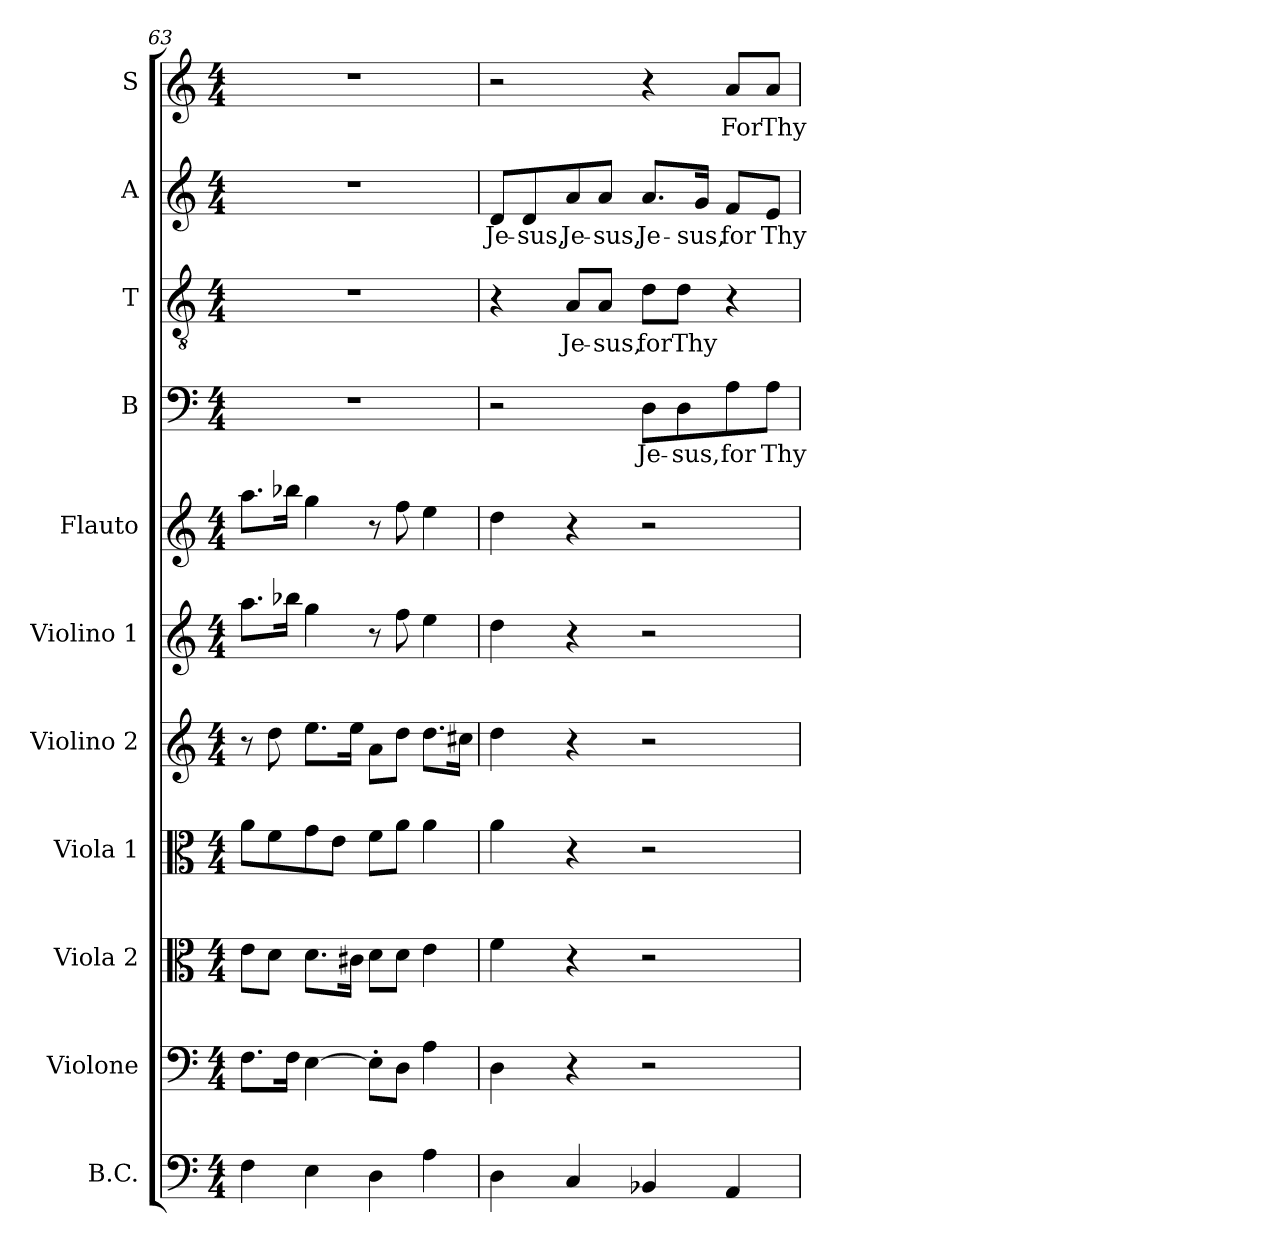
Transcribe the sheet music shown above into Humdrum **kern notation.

**kern	**kern	**kern	**kern	**kern	**kern	**kern	**kern	**text	**kern	**text	**kern	**text	**kern	**text
*part11	*part10	*part9	*part8	*part7	*part6	*part5	*part4	*part4	*part3	*part3	*part2	*part2	*part1	*part1
*staff11	*staff10	*staff9	*staff8	*staff7	*staff6	*staff5	*staff4	*staff4	*staff3	*staff3	*staff2	*staff2	*staff1	*staff1
*I"B.C.	*I"Violone	*I"Viola 2	*I"Viola 1	*I"Violino 2	*I"Violino 1	*I"Flauto	*I"B	*	*I"T	*	*I"A	*	*I"S	*
*I'B.C.	*I'Vne.	*I'Va2	*I'Va1	*I'Vn2	*I'Vn1	*I'Fl.	*I'B	*	*I'T	*	*I'A	*	*I'S	*
*clefF4	*clefF4	*clefC3	*clefC3	*clefG2	*clefG2	*clefG2	*clefF4	*	*clefGv2	*	*clefG2	*	*clefG2	*
*	*	*	*	*	*	*	*	*	*ITrd7c12	*	*	*	*	*
*k[]	*k[]	*k[]	*k[]	*k[]	*k[]	*k[]	*k[]	*	*k[]	*	*k[]	*	*k[]	*
*C:	*C:	*C:	*C:	*C:	*C:	*C:	*C:	*	*C:	*	*C:	*	*C:	*
*M4/4	*M4/4	*M4/4	*M4/4	*M4/4	*M4/4	*M4/4	*M4/4	*	*M4/4	*	*M4/4	*	*M4/4	*
=63	=63	=63	=63	=63	=63	=63	=63	=63	=63	=63	=63	=63	=63	=63
4Fi\	8.Fi\L	8ei\L	8ai\L	8r	8.aai\L	8.aai\L	1r	.	1r	.	1r	.	1r	.
.	.	8di\J	8fi\	8ddi\	.	.	.	.	.	.	.	.	.	.
.	16Fi\Jk	.	.	.	16bb-Xi\Jk	16bb-Xi\Jk	.	.	.	.	.	.	.	.
4Ei\	[4Ei\	8.di\L	8gi\	8.eei\L	4ggi\	4ggi\	.	.	.	.	.	.	.	.
.	.	.	8ei\J	.	.	.	.	.	.	.	.	.	.	.
.	.	16c#Xi\Jk	.	16eei\Jk	.	.	.	.	.	.	.	.	.	.
4Di\	8E'i\L]	8di\L	8fi\L	8ai\L	8r	8r	.	.	.	.	.	.	.	.
.	8Di\J	8di\J	8ai\J	8ddi\J	8ffi\	8ffi\	.	.	.	.	.	.	.	.
4Ai\	4Ai\	4ei\	4ai\	8.ddi\L	4eei\	4eei\	.	.	.	.	.	.	.	.
.	.	.	.	16cc#Xi\Jk	.	.	.	.	.	.	.	.	.	.
=64	=64	=64	=64	=64	=64	=64	=64	=64	=64	=64	=64	=64	=64	=64
!	!	!	!	!	!	!	!	!	!	!	!	!LO:LY:b:color=#000000	!	!
4Di\	4Di\	4fi\	4ai\	4ddi\	4ddi\	4ddi\	2r	.	4r	.	8di/L	Je-	2r	.
!	!	!	!	!	!	!	!	!	!	!	!	!LO:LY:b:color=#000000	!	!
.	.	.	.	.	.	.	.	.	.	.	8di/	-sus,	.	.
!	!	!	!	!	!	!	!	!	!	!LO:LY:b:color=#000000	!	!	!	!
!	!	!	!	!	!	!	!	!	!	!	!	!LO:LY:b:color=#000000	!	!
4Ci/	4r	4r	4r	4r	4r	4r	.	.	8AAi/L	Je-	8ai/	Je-	.	.
!	!	!	!	!	!	!	!	!	!	!LO:LY:b:color=#000000	!	!	!	!
!	!	!	!	!	!	!	!	!	!	!	!	!LO:LY:b:color=#000000	!	!
.	.	.	.	.	.	.	.	.	8AAi/J	-sus,	8ai/J	-sus,	.	.
!	!	!	!	!	!	!	!	!LO:LY:b:color=#000000	!	!	!	!	!	!
!	!	!	!	!	!	!	!	!	!	!LO:LY:b:color=#000000	!	!	!	!
!	!	!	!	!	!	!	!	!	!	!	!	!LO:LY:b:color=#000000	!	!
4BB-Xi/	2r	2r	2r	2r	2r	2r	8Di\L	Je-	8Di\L	for	8.ai/L	Je-	4r	.
!	!	!	!	!	!	!	!	!LO:LY:b:color=#000000	!	!	!	!	!	!
!	!	!	!	!	!	!	!	!	!	!LO:LY:b:color=#000000	!	!	!	!
.	.	.	.	.	.	.	8Di\	-sus,	8Di\J	Thy	.	.	.	.
!	!	!	!	!	!	!	!	!	!	!	!	!LO:LY:b:color=#000000	!	!
.	.	.	.	.	.	.	.	.	.	.	16gi/Jk	-sus,	.	.
!	!	!	!	!	!	!	!	!LO:LY:b:color=#000000	!	!	!	!	!	!
!	!	!	!	!	!	!	!	!	!	!	!	!LO:LY:b:color=#000000	!	!
!	!	!	!	!	!	!	!	!	!	!	!	!	!	!LO:LY:b:color=#000000
4AAi/	.	.	.	.	.	.	8Ai\	for	4r	.	8fi/L	for	8ai/L	For
!	!	!	!	!	!	!	!	!LO:LY:b:color=#000000	!	!	!	!	!	!
!	!	!	!	!	!	!	!	!	!	!	!	!LO:LY:b:color=#000000	!	!
!	!	!	!	!	!	!	!	!	!	!	!	!	!	!LO:LY:b:color=#000000
.	.	.	.	.	.	.	8Ai\J	Thy	.	.	8ei/J	Thy	8ai/J	Thy
=	=	=	=	=	=	=	=	=	=	=	=	=	=	=
*-	*-	*-	*-	*-	*-	*-	*-	*-	*-	*-	*-	*-	*-	*-
